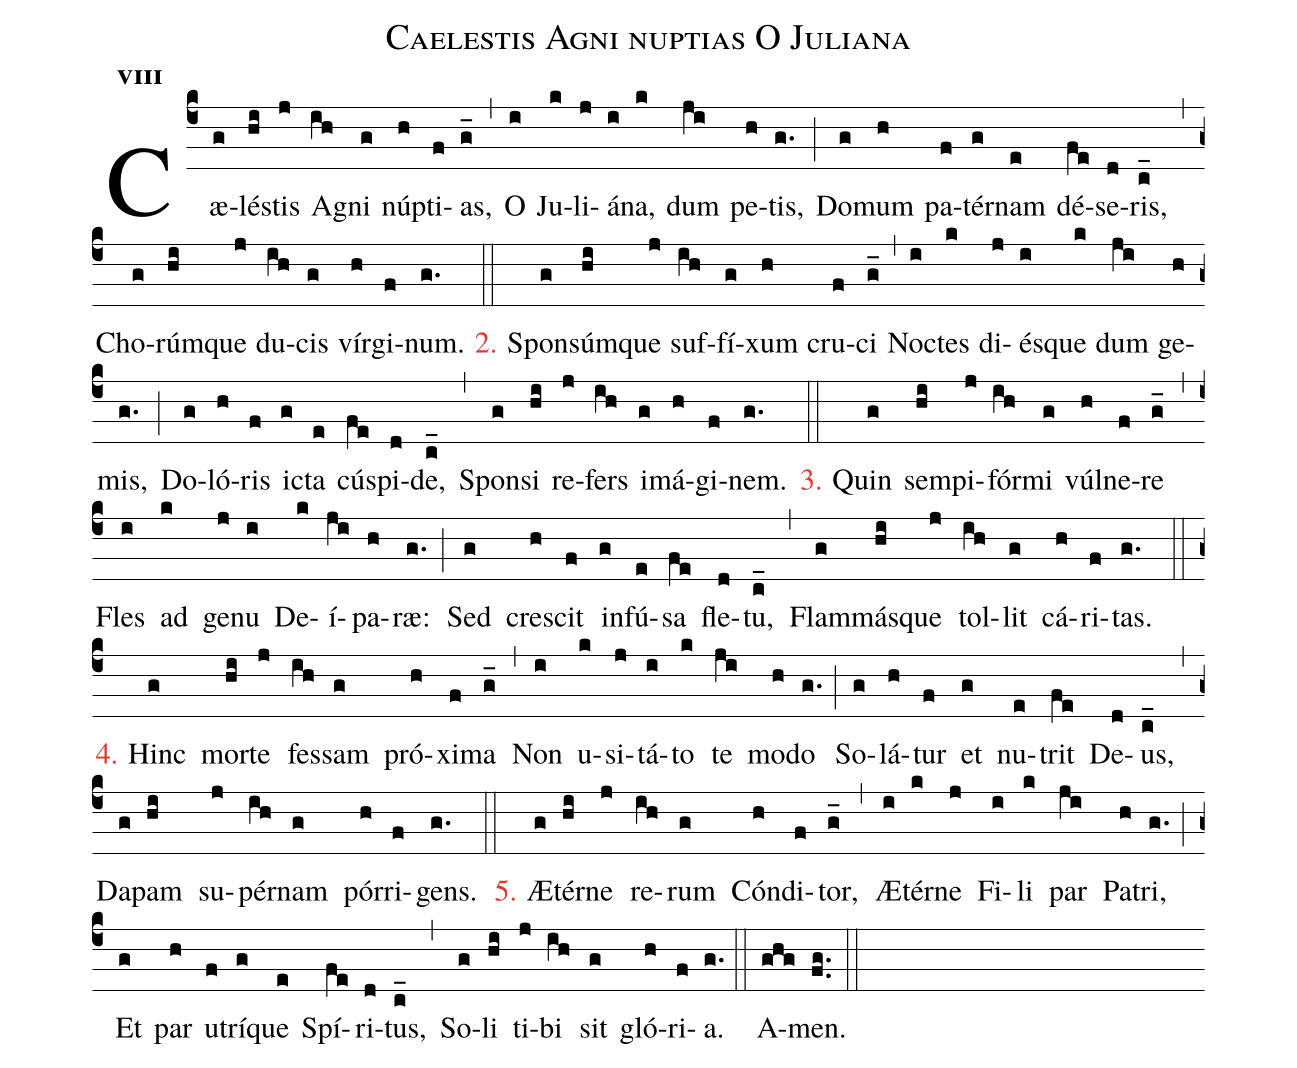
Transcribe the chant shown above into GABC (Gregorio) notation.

name:Caelestis Agni nuptias O Juliana;
office-part:hy;
mode:8;
%%
initial-style: 1;
name: Caelestis Agni nuptias O Juliana;
mode:8;
office-part: Hymnus;
annotation: Hymn.;
annotation: viii;
nabc-lines: 1;
%%
(c4) Cæ(g)lés(hi)tis(j) A(ih)gni(g) núp(h)ti(f)as,(g_) (,)
O(i) Ju(k)li(j)á(i)na,(k) dum(ji) pe(h)tis,(g.) (;)
Do(g)mum(h) pa(f)tér(g)nam(e) dé(fe)se(d)ris,(c_) (,)
Cho(g)rúm(hi)que(j) du(ih)cis(g) vír(h)gi(f)num.(g.) (::)

<c>2.</c> Spon(g)súm(hi)que(j) suf(ih)fí(g)xum(h) cru(f)ci(g_) (,)
Noc(i)tes(k) di(j)és(i)que(k) dum(ji) ge(h)mis,(g.) (;)
Do(g)ló(h)ris(f) ic(g)ta(e) cús(fe)pi(d)de,(c_) (,)
Spon(g)si(hi) re(j)fers(ih) i(g)má(h)gi(f)nem.(g.) (::)

<c>3.</c> Quin(g) sem(hi)pi(j)fór(ih)mi(g) vúl(h)ne(f)re(g_) (,)
Fles(i) ad(k) ge(j)nu(i) De(k)í(ji)pa(h)ræ:(g.) (;)
Sed(g) cre(h)scit(f) in(g)fú(e)sa(fe) fle(d)tu,(c_) (,)
Flam(g)más(hi)que(j) tol(ih)lit(g) cá(h)ri(f)tas.(g.) (::)

<c>4.</c> Hinc(g) mor(hi)te(j) fes(ih)sam(g) pró(h)xi(f)ma(g_) (,)
Non(i) u(k)si(j)tá(i)to(k) te(ji) mo(h)do(g.) (;)
So(g)lá(h)tur(f) et(g) nu(e)trit(fe) De(d)us,(c_) (,)
Da(g)pam(hi) su(j)pér(ih)nam(g) pór(h)ri(f)gens.(g.) (::)

<c>5.</c> Æ(g)tér(hi)ne(j) re(ih)rum(g) Cón(h)di(f)tor,(g_) (,)
Æ(i)tér(k)ne(j) Fi(i)li(k) par(ji) Pa(h)tri,(g.) (;)
Et(g) par(h) u(f)trí(g)que(e) Spí(fe)ri(d)tus,(c_) (,)
So(g)li(hi) ti(j)bi(ih) sit(g) gló(h)ri(f)a.(g.) (::)

A(ghg)men.(fg..) (::)
